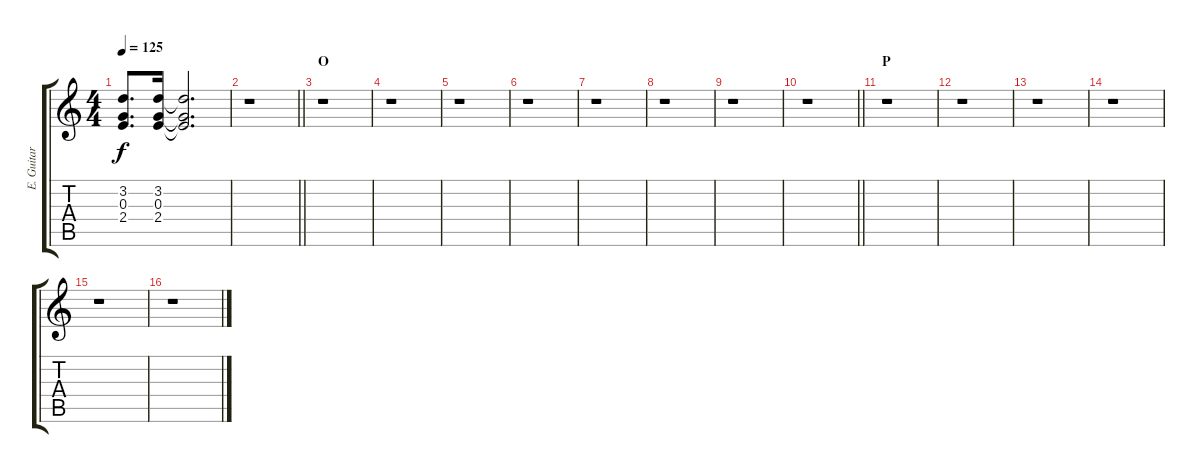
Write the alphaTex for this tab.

\track ("E. Guitar III" "E. Guitar ") {instrument electricguitarclean}
\staff {score tabs}
\tuning (E4 B3 G3 D3 A2 D2) {hide}
\ts (4 4)
\tempo 125
\clef g2
\ks c
(3.2 0.3 2.4).8{d dy f} (3.2 0.3 2.4).16 (3.2{t} 0.3{t} 2.4{t}).2{d} |
\barLineRight lightlight
r.1 |
\section ("" "O")
r.1 |
r.1 |
r.1 |
r.1 |
r.1 |
r.1 |
r.1 |
\barLineRight lightlight
r.1 |
\section ("" "P")
r.1 |
r.1 |
r.1 |
r.1 |
r.1 |
r.1
